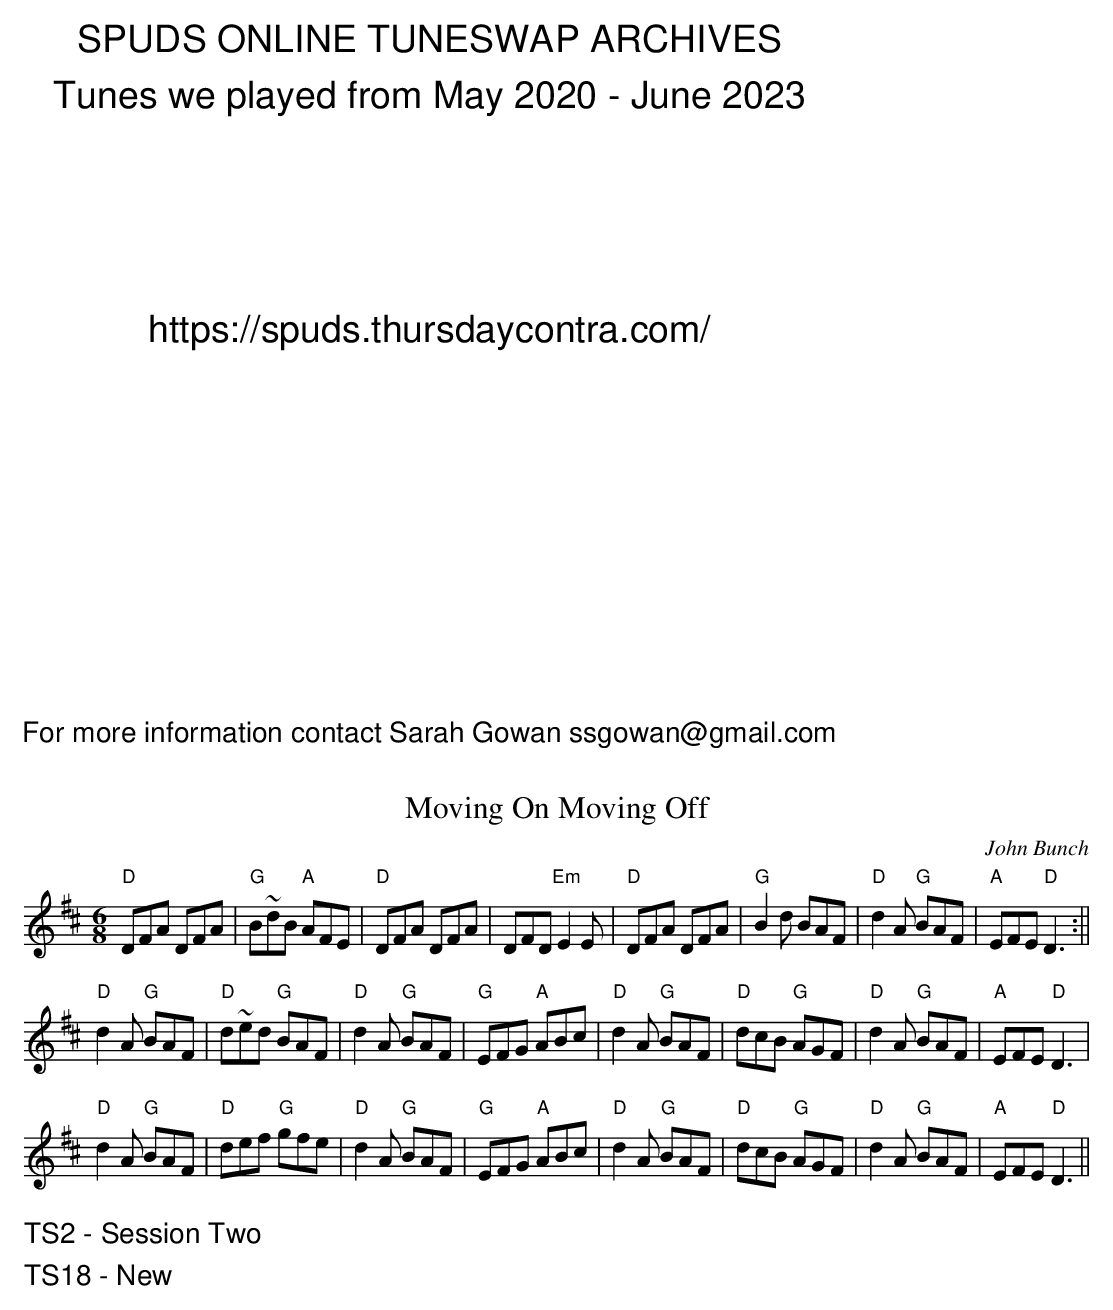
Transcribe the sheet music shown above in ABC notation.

X:1
T:Moving On Moving Off
C:John Bunch
M:6/8
L:1/8
K:D
"D" DFA DFA  | "G" B~dB "A" AFE | "D" DFA DFA | DFD "Em" E2 E |\
"D" DFA DFA  | "G" B2 d BAF | "D" d2 A "G" BAF | "A" EFE "D" D3 :||
"D" d2 A "G" BAF | "D" d~ed "G" BAF | "D" d2 A "G" BAF | "G" EFG "A" ABc|\
"D" d2 A "G" BAF   | "D" dcB "G" AGF  | "D" d2 A "G" BAF | "A" EFE "D" D3 |
"D" d2 A "G" BAF | "D" def "G"gfe | "D" d2 A "G" BAF | "G" EFG "A" ABc|\
"D" d2 A "G" BAF   | "D" dcB "G" AGF  | "D" d2 A "G" BAF | "A" EFE "D" D3 ||
